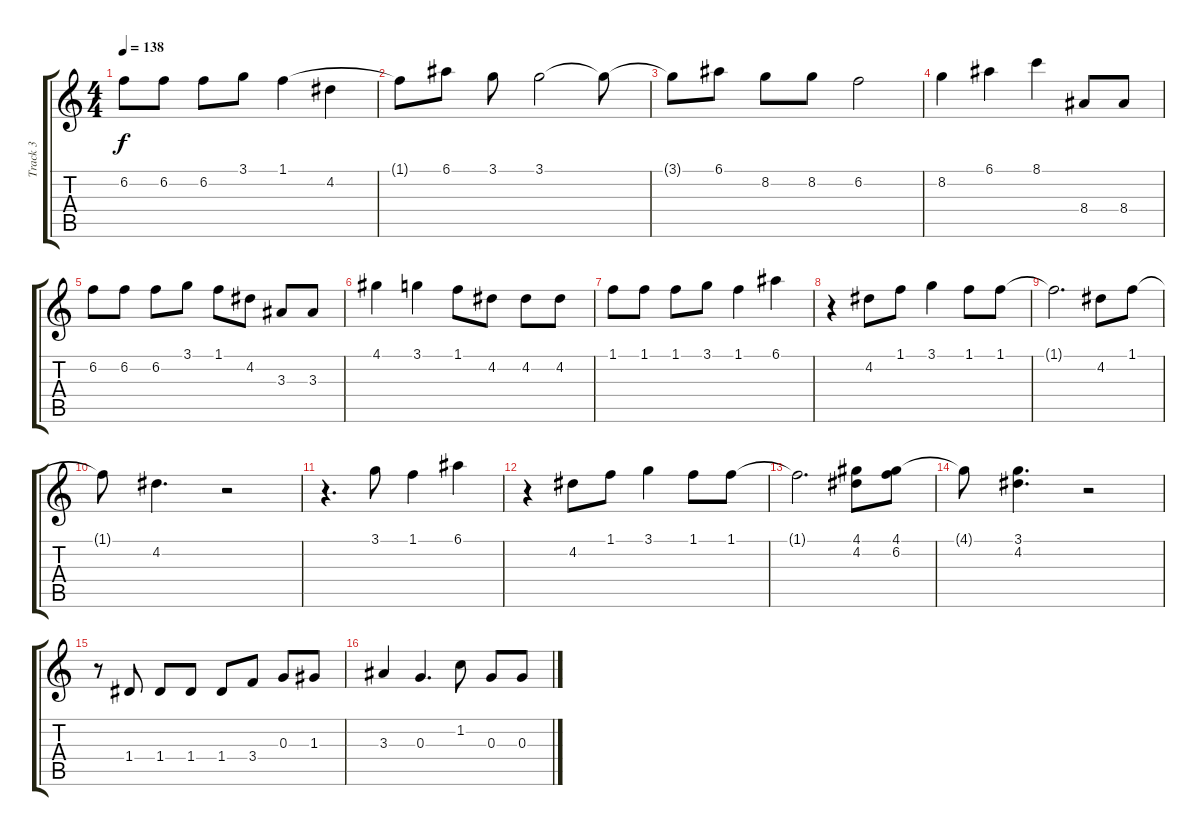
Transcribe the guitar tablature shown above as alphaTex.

\track ("Track 3" "Track 3") {instrument acousticguitarnylon}
\staff {score tabs}
\tuning (E4 B3 G3 D3 A2 E2) {hide}
\ts (4 4)
\tempo 138
\clef g2
\ks c
6.2.8{dy f} 6.2.8 6.2.8 3.1.8 1.1.4 4.2.4 |
1.1{t}.8 6.1.8 3.1.8 3.1.2 3.1{t}.8 |
3.1{t}.8 6.1.8 8.2.8 8.2.8 6.2.2 |
8.2.4 6.1.4 8.1.4 8.4.8 8.4.8 |
6.2.8 6.2.8 6.2.8 3.1.8 1.1.8 4.2.8 3.3.8 3.3.8 |
4.1.4 3.1.4 1.1.8 4.2.8 4.2.8 4.2.8 |
1.1.8 1.1.8 1.1.8 3.1.8 1.1.4 6.1.4 |
r.4 4.2.8 1.1.8 3.1.4 1.1.8 1.1.8 |
1.1{t}.2{d} 4.2.8 1.1.8 |
1.1{t}.8 4.2.4{d} r.2 |
r.4{d} 3.1.8 1.1.4 6.1.4 |
r.4 4.2.8 1.1.8 3.1.4 1.1.8 1.1.8 |
1.1{t}.2{d} (4.1 4.2).8 (4.1 6.2).8 |
4.1{t}.8 (3.1 4.2).4{d} r.2 |
r.8 1.4.8 1.4.8 1.4.8 1.4.8 3.4.8 0.3.8 1.3.8 |
3.3.4 0.3.4{d} 1.2.8 0.3.8 0.3.8
